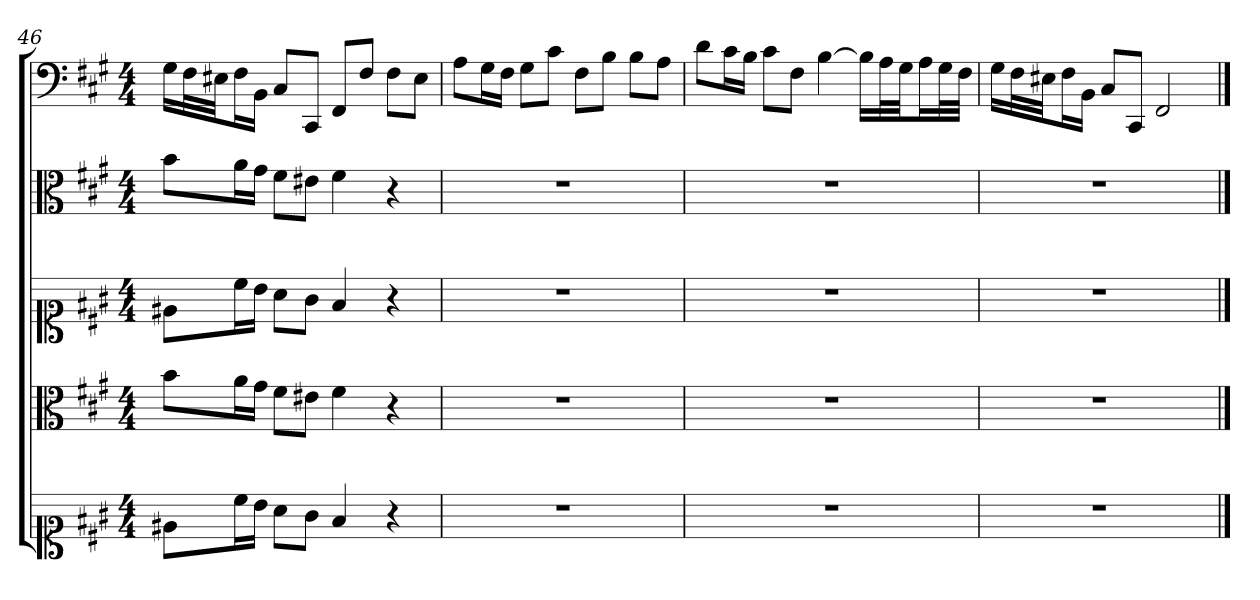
**kern	**kern	**kern	**kern	**kern
*part5	*part4	*part3	*part2	*part1
*staff5	*staff4	*staff3	*staff2	*staff1
*clefC1	*clefC3	*clefC1	*clefC3	*clefF4
*k[f#c#g#]	*k[f#c#g#]	*k[f#c#g#]	*k[f#c#g#]	*k[f#c#g#]
*f#:	*f#:	*f#:	*f#:	*f#:
*M4/4	*M4/4	*M4/4	*M4/4	*M4/4
=46	=46	=46	=46	=46
8e#X\L	8b\L	8e#X\L	8b\L	16G#\LL
.	.	.	.	32F#\L
.	.	.	.	32E#X\JJ
16cc#\L	16a\L	16cc#\L	16a\L	16F#\L
16b\JJ	16g#\JJ	16b\JJ	16g#\JJ	16BB\JJ
8a\L	8f#\L	8a\L	8f#\L	8C#/L
8g#\J	8e#X\J	8g#\J	8e#X\J	8CC#/J
4f#	4f#	4f#	4f#	8FF#/L
.	.	.	.	8F#/J
4r	4r	4r	4r	8F#\L
.	.	.	.	8E#\J
=47	=47	=47	=47	=47
1r	1r	1r	1r	8A\L
.	.	.	.	16G#\L
.	.	.	.	16F#\JJ
.	.	.	.	8G#\L
.	.	.	.	8c#\J
.	.	.	.	8F#\L
.	.	.	.	8B\J
.	.	.	.	8B\L
.	.	.	.	8A\J
=48	=48	=48	=48	=48
1r	1r	1r	1r	8d\L
.	.	.	.	16c#\L
.	.	.	.	16B\JJ
.	.	.	.	8c#\L
.	.	.	.	8F#\J
.	.	.	.	[4B
.	.	.	.	16B\LL]
.	.	.	.	32A\L
.	.	.	.	32G#\JJ
.	.	.	.	16A\L
.	.	.	.	32G#\L
.	.	.	.	32F#\JJJ
=49	=49	=49	=49	=49
1r	1r	1r	1r	16G#\LL
.	.	.	.	32F#\L
.	.	.	.	32E#X\JJ
.	.	.	.	16F#\L
.	.	.	.	16BB\JJ
.	.	.	.	8C#/L
.	.	.	.	8CC#/J
.	.	.	.	2FF#
==	==	==	==	==
*-	*-	*-	*-	*-
